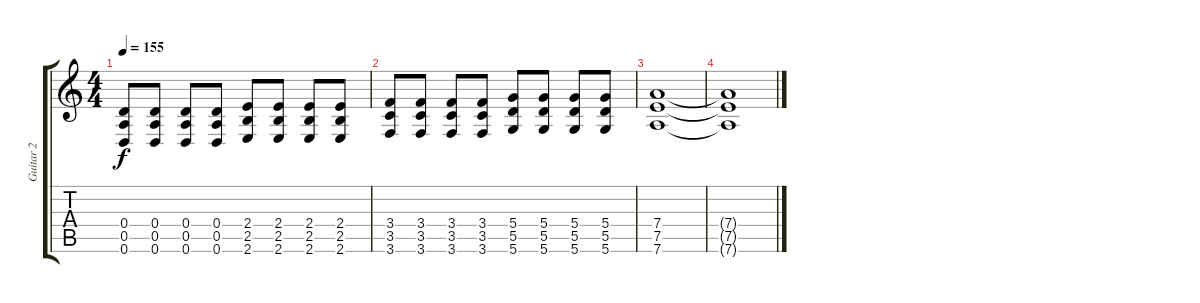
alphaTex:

\track ("Guitar 2" "Guitar 2") {instrument distortionguitar}
\staff {score tabs}
\tuning (E4 B3 G3 D3 A2 D2) {hide}
\ts (4 4)
\tempo 155
\clef g2
\ks c
(0.4 0.5 0.6).8{dy f} (0.4 0.5 0.6).8 (0.4 0.5 0.6).8 (0.4 0.5 0.6).8 (2.4 2.5 2.6).8 (2.4 2.5 2.6).8 (2.4 2.5 2.6).8 (2.4 2.5 2.6).8 |
(3.4 3.5 3.6).8 (3.4 3.5 3.6).8 (3.4 3.5 3.6).8 (3.4 3.5 3.6).8 (5.4 5.5 5.6).8 (5.4 5.5 5.6).8 (5.4 5.5 5.6).8 (5.4 5.5 5.6).8 |
(7.4 7.5 7.6).1{volume 0} |
(7.4{t} 7.5{t} 7.6{t}).1
